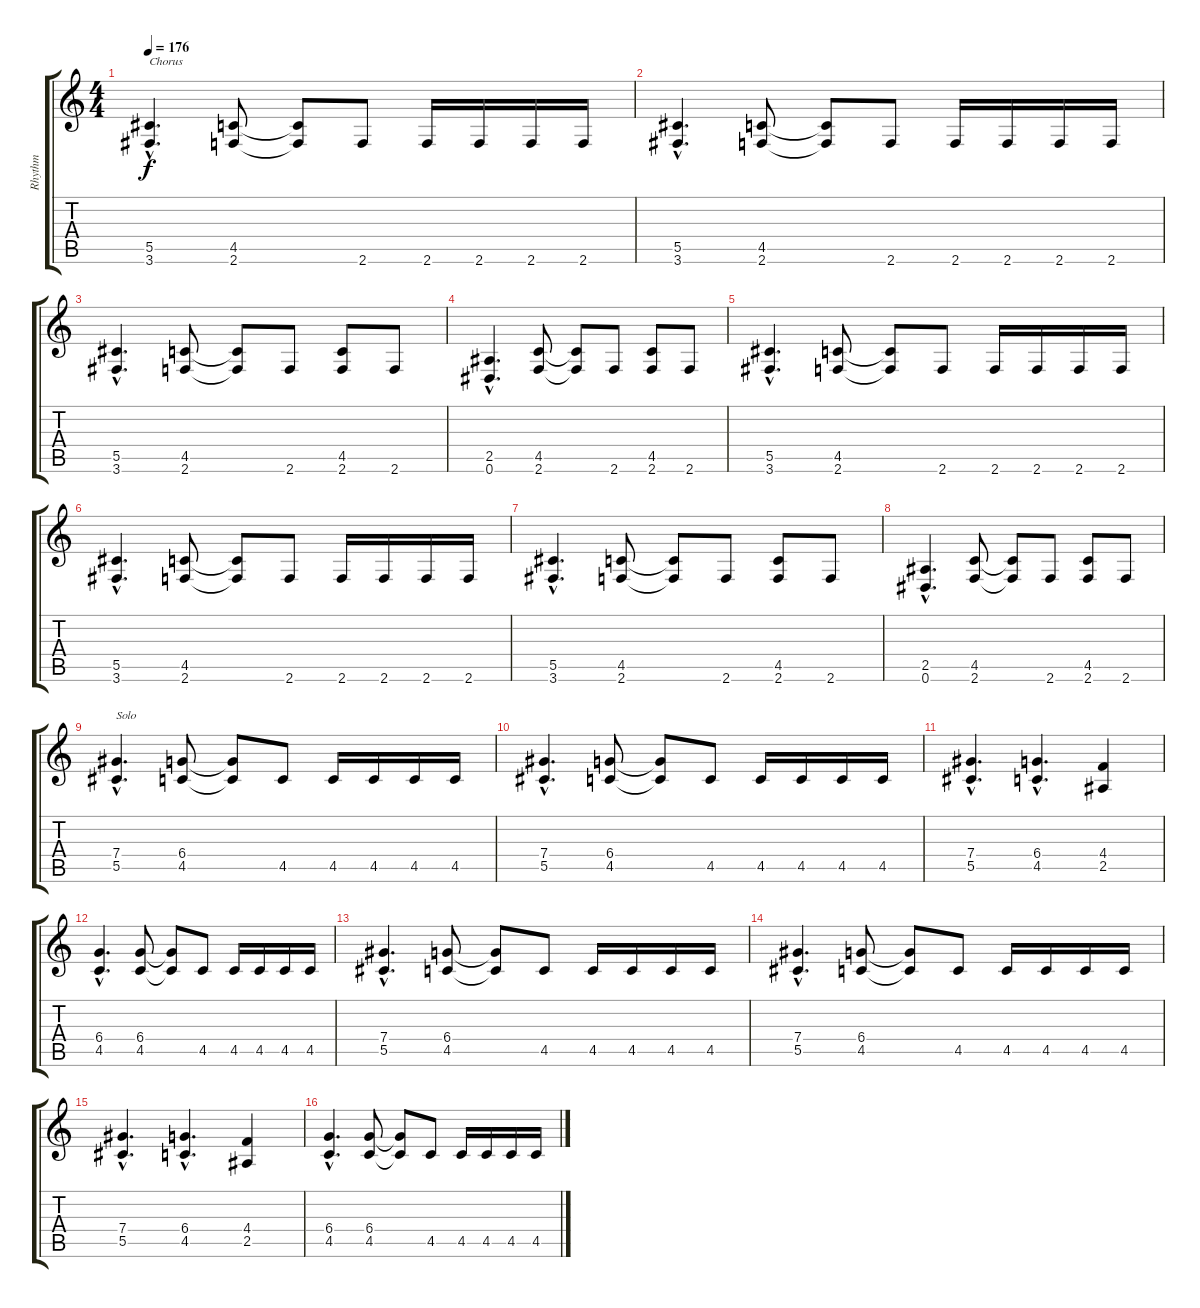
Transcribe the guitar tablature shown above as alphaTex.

\track ("Rhythm" "Rhythm") {instrument distortionguitar}
\staff {score tabs}
\tuning (Eb4 Bb3 Gb3 Db3 Ab2 Eb2) {hide}
\ts (4 4)
\tempo 176
\clef g2
\ks c
(5.5{hac} 3.6{hac}).4{d txt "Chorus" dy f} (4.5 2.6).8 (4.5{t} 2.6{t}).8 2.6.8 2.6.16 2.6.16 2.6.16 2.6.16 |
(5.5{hac} 3.6{hac}).4{d} (4.5 2.6).8 (4.5{t} 2.6{t}).8 2.6.8 2.6.16 2.6.16 2.6.16 2.6.16 |
(5.5{hac} 3.6{hac}).4{d} (4.5 2.6).8 (4.5{t} 2.6{t}).8 2.6.8 (4.5 2.6).8 2.6.8 |
(2.5{hac} 0.6{hac}).4{d} (4.5 2.6).8 (4.5{t} 2.6{t}).8 2.6.8 (4.5 2.6).8 2.6.8 |
(5.5{hac} 3.6{hac}).4{d} (4.5 2.6).8 (4.5{t} 2.6{t}).8 2.6.8 2.6.16 2.6.16 2.6.16 2.6.16 |
(5.5{hac} 3.6{hac}).4{d} (4.5 2.6).8 (4.5{t} 2.6{t}).8 2.6.8 2.6.16 2.6.16 2.6.16 2.6.16 |
(5.5{hac} 3.6{hac}).4{d} (4.5 2.6).8 (4.5{t} 2.6{t}).8 2.6.8 (4.5 2.6).8 2.6.8 |
(2.5{hac} 0.6{hac}).4{d} (4.5 2.6).8 (4.5{t} 2.6{t}).8 2.6.8 (4.5 2.6).8 2.6.8 |
(7.4{hac} 5.5{hac}).4{d txt "Solo"} (6.4 4.5).8 (6.4{t} 4.5{t}).8 4.5.8 4.5.16 4.5.16 4.5.16 4.5.16 |
(7.4{hac} 5.5{hac}).4{d} (6.4 4.5).8 (6.4{t} 4.5{t}).8 4.5.8 4.5.16 4.5.16 4.5.16 4.5.16 |
(7.4{hac} 5.5{hac}).4{d} (6.4{hac} 4.5{hac}).4{d} (4.4 2.5).4 |
(6.4{hac} 4.5{hac}).4{d} (6.4 4.5).8 (6.4{t} 4.5{t}).8 4.5.8 4.5.16 4.5.16 4.5.16 4.5.16 |
(7.4{hac} 5.5{hac}).4{d} (6.4 4.5).8 (6.4{t} 4.5{t}).8 4.5.8 4.5.16 4.5.16 4.5.16 4.5.16 |
(7.4{hac} 5.5{hac}).4{d} (6.4 4.5).8 (6.4{t} 4.5{t}).8 4.5.8 4.5.16 4.5.16 4.5.16 4.5.16 |
(7.4{hac} 5.5{hac}).4{d} (6.4{hac} 4.5{hac}).4{d} (4.4 2.5).4 |
(6.4{hac} 4.5{hac}).4{d} (6.4 4.5).8 (6.4{t} 4.5{t}).8 4.5.8 4.5.16 4.5.16 4.5.16 4.5.16
